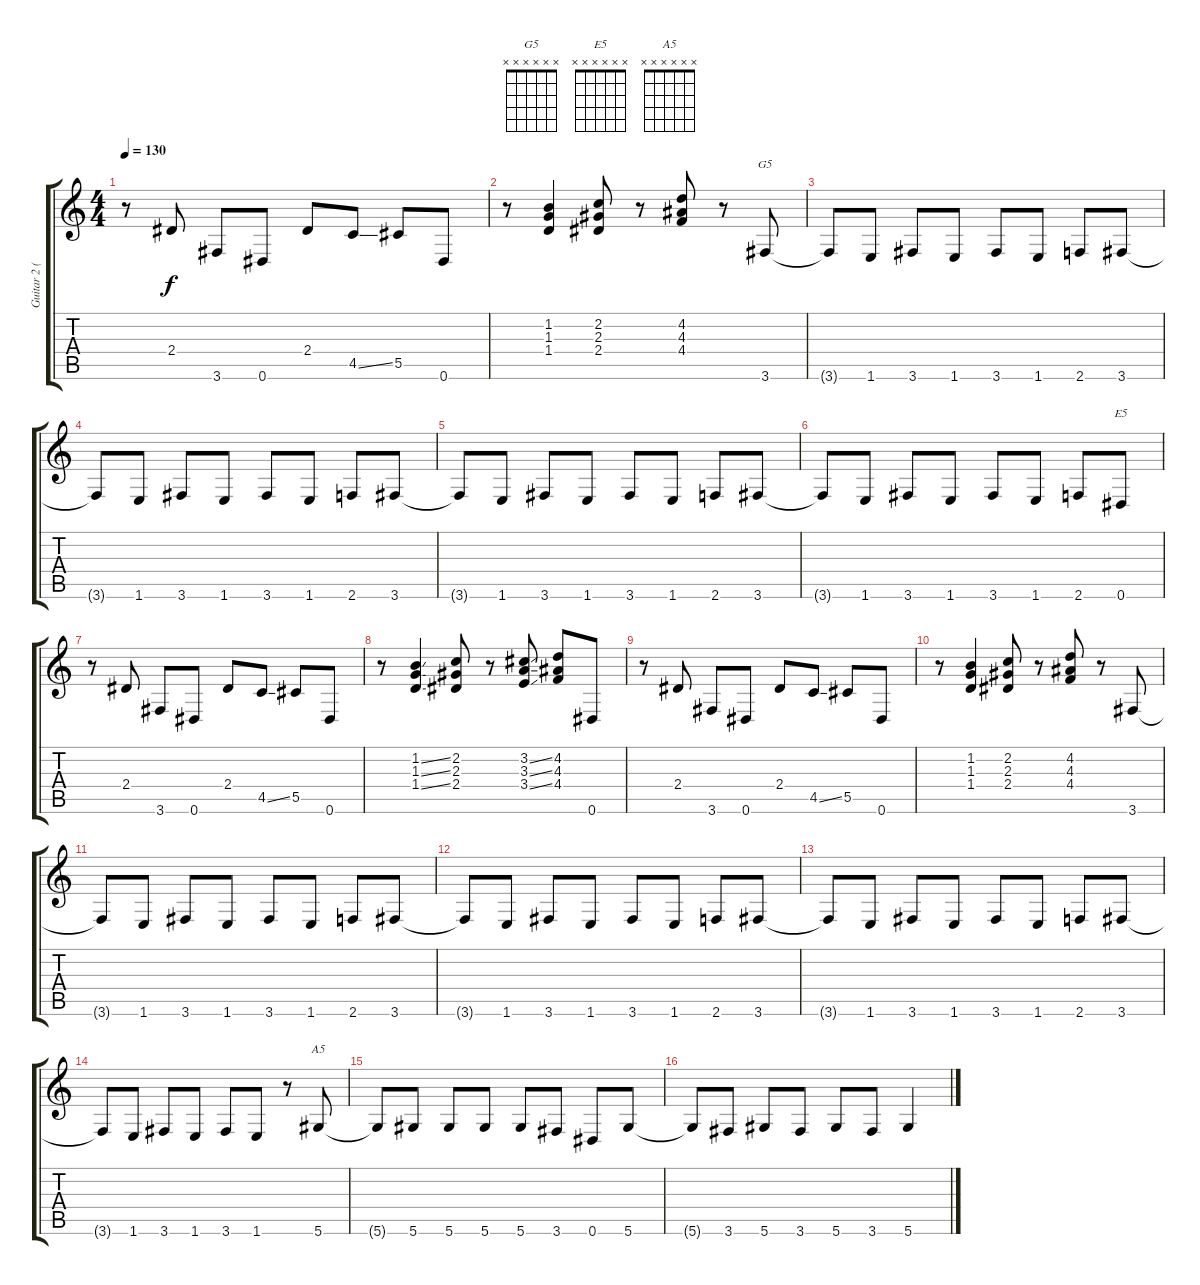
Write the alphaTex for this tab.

\track ("Guitar 2 (Izzy)" "Guitar 2 (") {instrument overdrivenguitar}
\staff {score tabs}
\tuning (Eb4 Bb3 Gb3 Db3 Ab2 Eb2) {hide}
\chord ("G5" x x x x x x) {firstfret 0}
\chord ("E5" x x x x x x) {firstfret 0}
\chord ("A5" x x x x x x) {firstfret 0}
\ts (4 4)
\tempo 130
\clef g2
\ks c
r.8{dy f} 2.4.8 3.6.8 0.6.8 2.4.8 4.5{ss}.8 5.5.8 0.6.8 |
r.8 (1.2 1.3 1.4).4 (2.2 2.3 2.4).8 r.8 (4.2 4.3 4.4).8 r.8 3.6.8{ch "G5"} |
3.6{t}.8 1.6.8 3.6.8 1.6.8 3.6.8 1.6.8 2.6.8 3.6.8 |
3.6{t}.8 1.6.8 3.6.8 1.6.8 3.6.8 1.6.8 2.6.8 3.6.8 |
3.6{t}.8 1.6.8 3.6.8 1.6.8 3.6.8 1.6.8 2.6.8 3.6.8 |
3.6{t}.8 1.6.8 3.6.8 1.6.8 3.6.8 1.6.8 2.6.8 0.6.8{ch "E5"} |
r.8 2.4.8 3.6.8 0.6.8 2.4.8 4.5{ss}.8 5.5.8 0.6.8 |
r.8 (1.2{ss} 1.3{ss} 1.4{ss}).4 (2.2 2.3 2.4).8 r.8 (3.2{ss} 3.3{ss} 3.4{ss}).8 (4.2 4.3 4.4).8 0.6.8 |
r.8 2.4.8 3.6.8 0.6.8 2.4.8 4.5{ss}.8 5.5.8 0.6.8 |
r.8 (1.2 1.3 1.4).4 (2.2 2.3 2.4).8 r.8 (4.2 4.3 4.4).8 r.8 3.6.8 |
3.6{t}.8 1.6.8 3.6.8 1.6.8 3.6.8 1.6.8 2.6.8 3.6.8 |
3.6{t}.8 1.6.8 3.6.8 1.6.8 3.6.8 1.6.8 2.6.8 3.6.8 |
3.6{t}.8 1.6.8 3.6.8 1.6.8 3.6.8 1.6.8 2.6.8 3.6.8 |
3.6{t}.8 1.6.8 3.6.8 1.6.8 3.6.8 1.6.8 r.8 5.6.8{ch "A5"} |
5.6{t}.8 5.6.8 5.6.8 5.6.8 5.6.8 3.6.8 0.6.8 5.6.8 |
5.6{t}.8 3.6.8 5.6.8 3.6.8 5.6.8 3.6.8 5.6.4
